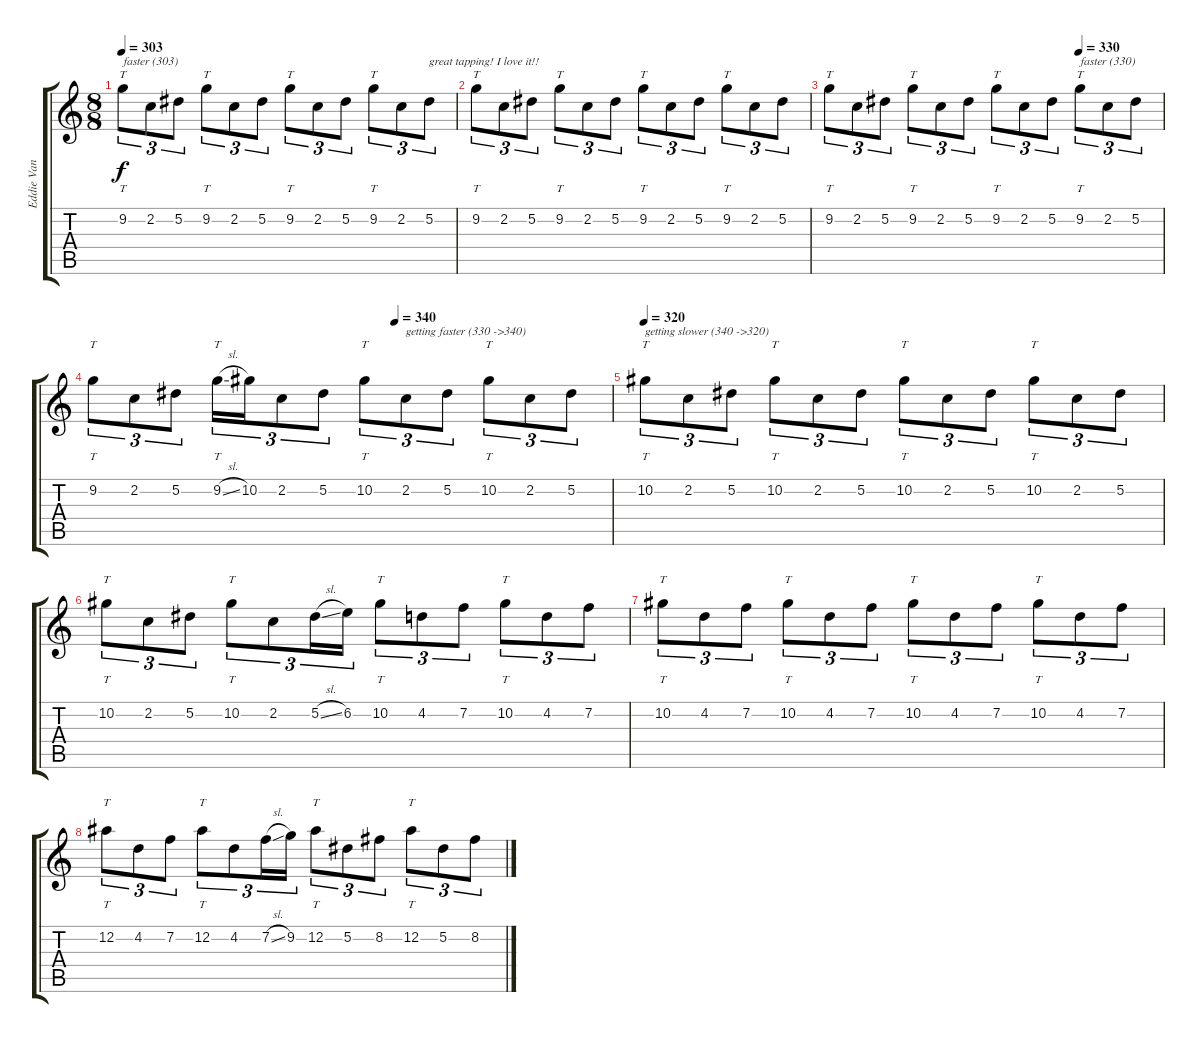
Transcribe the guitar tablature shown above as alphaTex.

\track ("Eddie Van Halen" "Eddie Van ") {instrument distortionguitar}
\staff {score tabs}
\tuning (Eb4 Bb3 Gb3 Db3 Ab2 Eb2) {hide}
\ts (8 8)
\tempo 303
\clef g2
\ks c
9.2.8{tt tu (3 2) txt "faster (303)" dy f} 2.2.8{tu (3 2)} 5.2.8{tu (3 2)} 9.2.8{tt tu (3 2)} 2.2.8{tu (3 2)} 5.2.8{tu (3 2)} 9.2.8{tt tu (3 2)} 2.2.8{tu (3 2)} 5.2.8{tu (3 2)} 9.2.8{tt tu (3 2)} 2.2.8{tu (3 2)} 5.2.8{tu (3 2) txt "great tapping! I love it!! "} |
9.2.8{tt tu (3 2)} 2.2.8{tu (3 2)} 5.2.8{tu (3 2)} 9.2.8{tt tu (3 2)} 2.2.8{tu (3 2)} 5.2.8{tu (3 2)} 9.2.8{tt tu (3 2)} 2.2.8{tu (3 2)} 5.2.8{tu (3 2)} 9.2.8{tt tu (3 2)} 2.2.8{tu (3 2)} 5.2.8{tu (3 2)} |
\tempo (330 0.75)
9.2.8{tt tu (3 2)} 2.2.8{tu (3 2)} 5.2.8{tu (3 2)} 9.2.8{tt tu (3 2)} 2.2.8{tu (3 2)} 5.2.8{tu (3 2)} 9.2.8{tt tu (3 2)} 2.2.8{tu (3 2)} 5.2.8{tu (3 2)} 9.2.8{tt tu (3 2) txt "faster (330)"} 2.2.8{tu (3 2)} 5.2.8{tu (3 2)} |
\tempo (340 0.5833333333333334)
9.2.8{tt tu (3 2)} 2.2.8{tu (3 2)} 5.2.8{tu (3 2)} 9.2{sl}.16{tt tu (3 2)} 10.2.16{tu (3 2)} 2.2.8{tu (3 2)} 5.2.8{tu (3 2)} 10.2.8{tt tu (3 2)} 2.2.8{tu (3 2) txt "getting faster (330 ->340)"} 5.2.8{tu (3 2)} 10.2.8{tt tu (3 2)} 2.2.8{tu (3 2)} 5.2.8{tu (3 2)} |
\tempo 320
10.2.8{tt tu (3 2) txt "getting slower (340 ->320)"} 2.2.8{tu (3 2)} 5.2.8{tu (3 2)} 10.2.8{tt tu (3 2)} 2.2.8{tu (3 2)} 5.2.8{tu (3 2)} 10.2.8{tt tu (3 2)} 2.2.8{tu (3 2)} 5.2.8{tu (3 2)} 10.2.8{tt tu (3 2)} 2.2.8{tu (3 2)} 5.2.8{tu (3 2)} |
10.2.8{tt tu (3 2)} 2.2.8{tu (3 2)} 5.2.8{tu (3 2)} 10.2.8{tt tu (3 2)} 2.2.8{tu (3 2)} 5.2{sl}.16{tu (3 2)} 6.2.16{tu (3 2)} 10.2.8{tt tu (3 2)} 4.2.8{tu (3 2)} 7.2.8{tu (3 2)} 10.2.8{tt tu (3 2)} 4.2.8{tu (3 2)} 7.2.8{tu (3 2)} |
10.2.8{tt tu (3 2)} 4.2.8{tu (3 2)} 7.2.8{tu (3 2)} 10.2.8{tt tu (3 2)} 4.2.8{tu (3 2)} 7.2.8{tu (3 2)} 10.2.8{tt tu (3 2)} 4.2.8{tu (3 2)} 7.2.8{tu (3 2)} 10.2.8{tt tu (3 2)} 4.2.8{tu (3 2)} 7.2.8{tu (3 2)} |
12.2.8{tt tu (3 2)} 4.2.8{tu (3 2)} 7.2.8{tu (3 2)} 12.2.8{tt tu (3 2)} 4.2.8{tu (3 2)} 7.2{sl}.16{tu (3 2)} 9.2.16{tu (3 2)} 12.2.8{tt tu (3 2)} 5.2.8{tu (3 2)} 8.2.8{tu (3 2)} 12.2.8{tt tu (3 2)} 5.2.8{tu (3 2)} 8.2.8{tu (3 2)}
